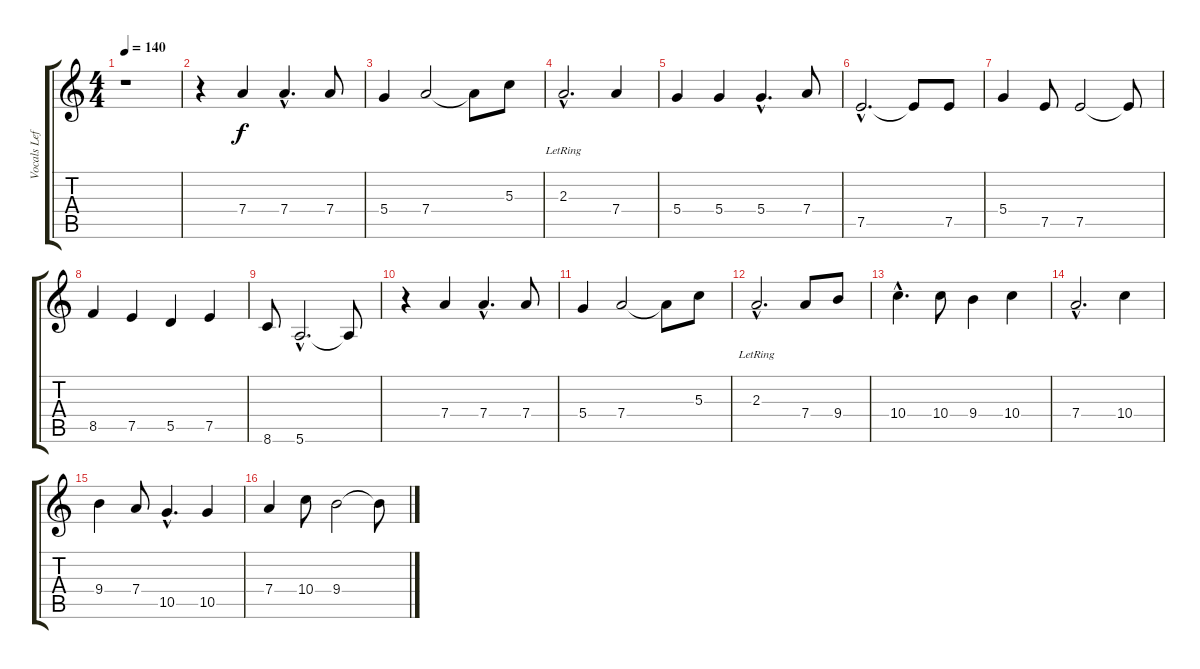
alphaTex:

\track ("Vocals Left" "Vocals Lef") {instrument choiraahs}
\staff {score tabs}
\tuning (E5 B4 G4 D4 A3 E3) {hide}
\ts (4 4)
\tempo 140
\clef g2
\ks c
r.1{dy f} |
r.4 7.4.4 7.4{hac}.4{d} 7.4.8 |
5.4.4 7.4.2 7.4{t}.8 5.3.8 |
2.3{hac lr}.2{d} 7.4.4 |
5.4.4 5.4.4 5.4{hac}.4{d} 7.4.8 |
7.5{hac}.2{d} 7.5{t}.8 7.5.8 |
5.4.4 7.5.8 7.5.2 7.5{t}.8 |
8.5.4 7.5.4 5.5.4 7.5.4 |
8.6.8 5.6{hac}.2{d} 5.6{t}.8 |
r.4 7.4.4 7.4{hac}.4{d} 7.4.8 |
5.4.4 7.4.2 7.4{t}.8 5.3.8 |
2.3{hac lr}.2{d} 7.4.8 9.4.8 |
10.4{hac}.4{d} 10.4.8 9.4.4 10.4.4 |
7.4{hac}.2{d} 10.4.4 |
9.4.4 7.4.8 10.5{hac}.4{d} 10.5.4 |
7.4.4 10.4.8 9.4.2 9.4{t}.8
